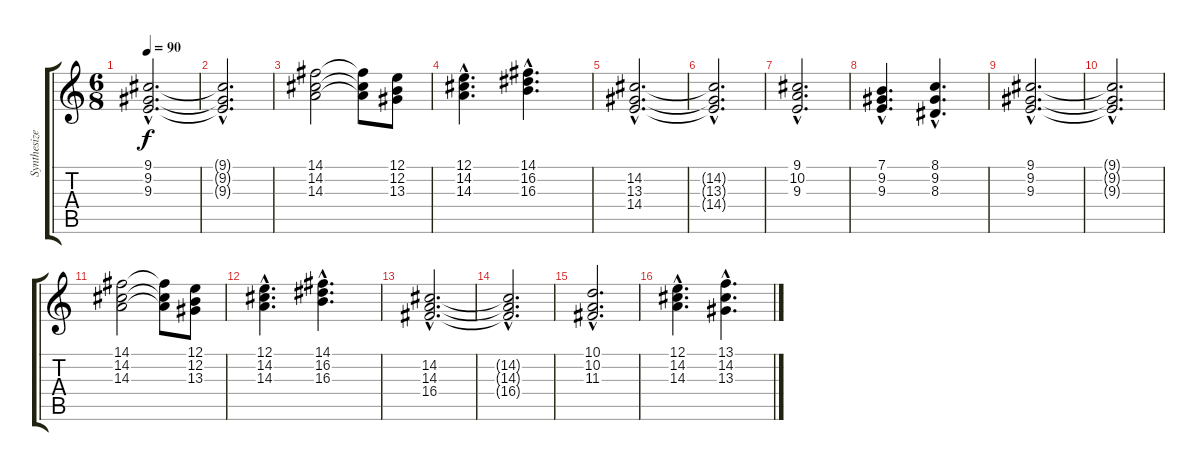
\track ("Synthesizer I" "Synthesize") {instrument synthstrings1}
\staff {score tabs}
\tuning (E4 B3 G3 D3 A2 E2) {hide}
\ts (6 8)
\tempo 90
\clef g2
\ks c
(9.1{hac} 9.2{hac} 9.3{hac}).2{d dy f} |
(9.1{hac t} 9.2{hac t} 9.3{hac t}).2{d} |
(14.1 14.2 14.3).2 (14.1{t} 14.2{t} 14.3{t}).8 (12.1 12.2 13.3).8 |
(12.1{hac} 14.2{hac} 14.3{hac}).4{d} (14.1{hac} 16.2{hac} 16.3{hac}).4{d} |
(14.2{hac} 13.3{hac} 14.4{hac}).2{d} |
(14.2{hac t} 13.3{hac t} 14.4{hac t}).2{d} |
(9.1{hac} 10.2{hac} 9.3{hac}).2{d} |
(7.1{hac} 9.2{hac} 9.3{hac}).4{d} (8.1{hac} 9.2{hac} 8.3{hac}).4{d} |
(9.1{hac} 9.2{hac} 9.3{hac}).2{d} |
(9.1{hac t} 9.2{hac t} 9.3{hac t}).2{d} |
(14.1 14.2 14.3).2 (14.1{t} 14.2{t} 14.3{t}).8 (12.1 12.2 13.3).8 |
(12.1{hac} 14.2{hac} 14.3{hac}).4{d} (14.1{hac} 16.2{hac} 16.3{hac}).4{d} |
(14.2{hac} 14.3{hac} 16.4{hac}).2{d} |
(14.2{hac t} 14.3{hac t} 16.4{hac t}).2{d} |
(10.1{hac} 10.2{hac} 11.3{hac}).2{d} |
(12.1{hac} 14.2{hac} 14.3{hac}).4{d} (13.1{hac} 14.2{hac} 13.3{hac}).4{d}
